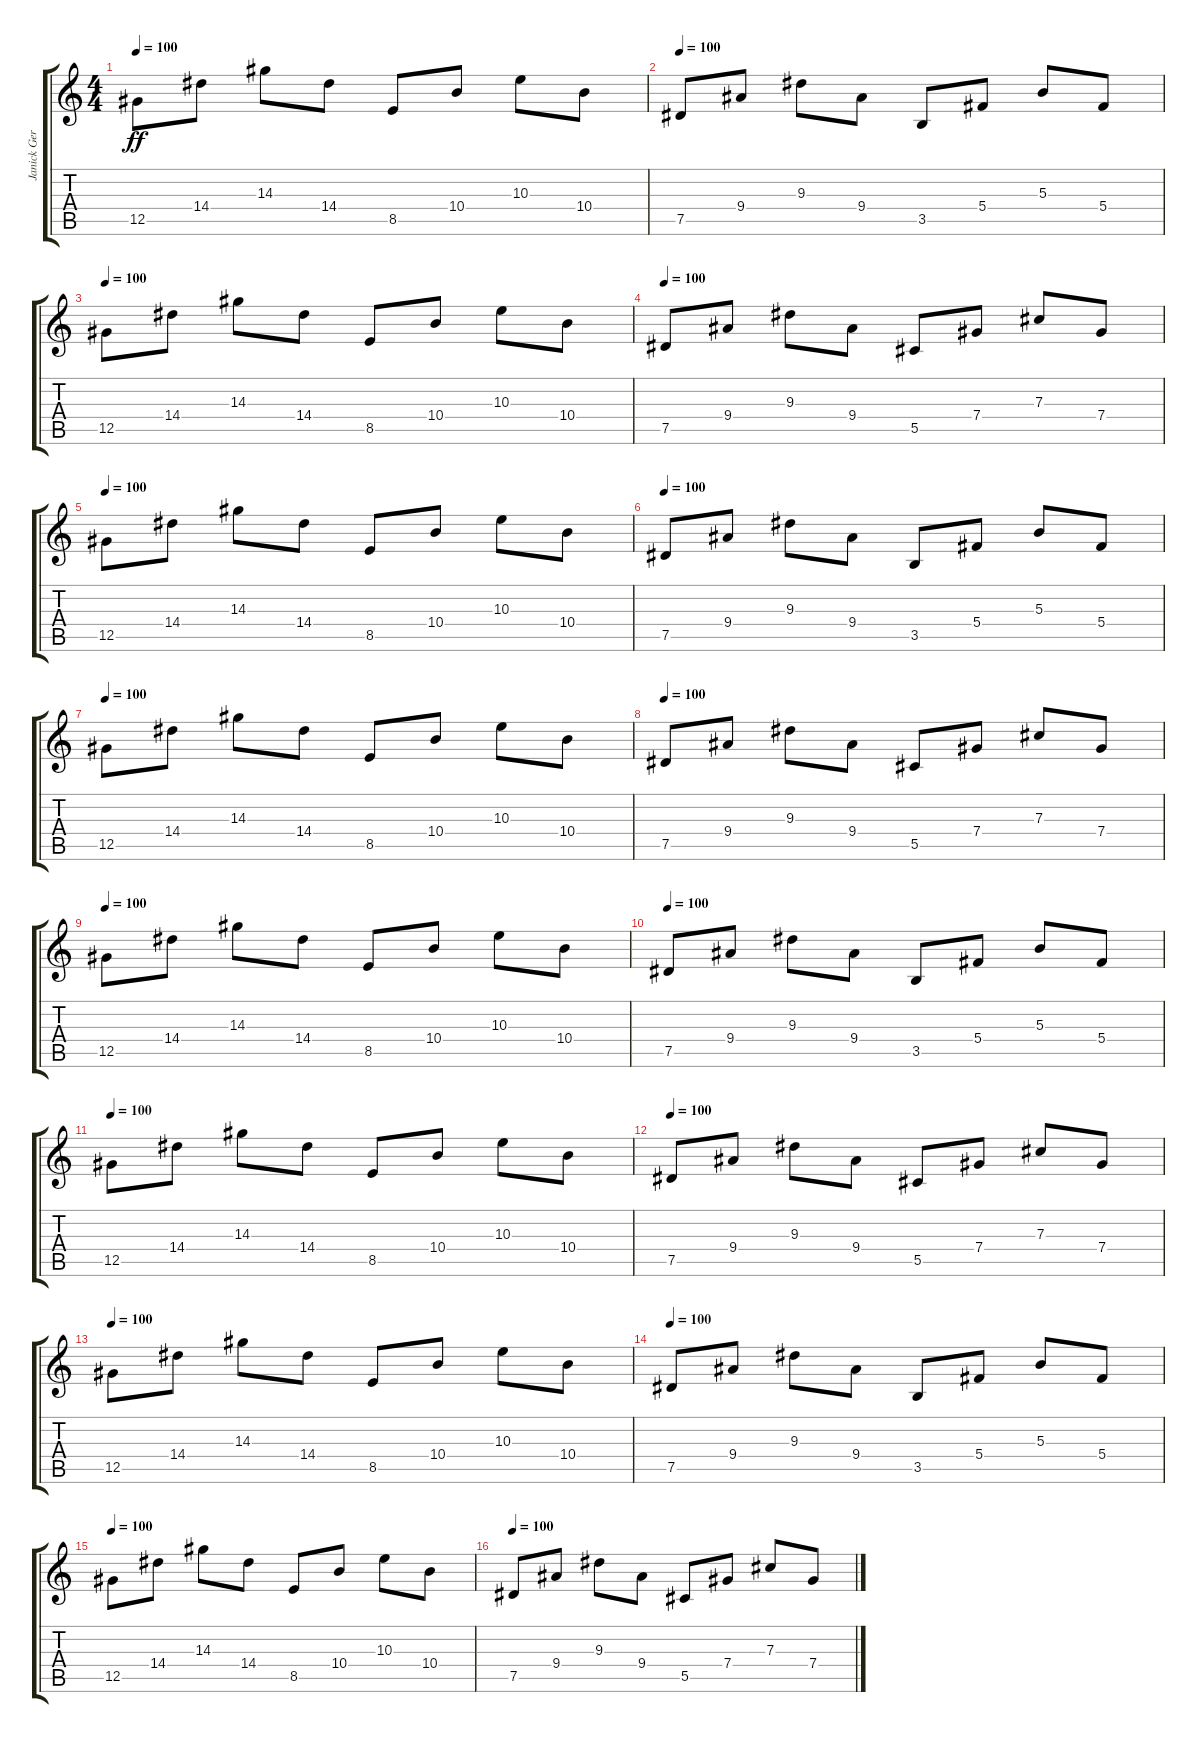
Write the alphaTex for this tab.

\track ("Janick Gers" "Janick Ger") {instrument overdrivenguitar}
\staff {score tabs}
\tuning (Eb4 Bb3 Gb3 Db3 Ab2 Eb2) {hide}
\ts (4 4)
\tempo 100
\clef g2
\ks c
12.5.8{dy ff volume 9} 14.4.8 14.3.8 14.4.8 8.5.8 10.4.8 10.3.8 10.4.8 |
\tempo 100
7.5.8 9.4.8 9.3.8 9.4.8 3.5.8 5.4.8 5.3.8 5.4.8 |
\tempo 100
12.5.8 14.4.8 14.3.8 14.4.8 8.5.8 10.4.8 10.3.8 10.4.8 |
\tempo 100
7.5.8 9.4.8 9.3.8 9.4.8 5.5.8 7.4.8 7.3.8 7.4.8 |
\tempo 100
12.5.8{volume 9} 14.4.8 14.3.8 14.4.8 8.5.8 10.4.8 10.3.8 10.4.8 |
\tempo 100
7.5.8 9.4.8 9.3.8 9.4.8 3.5.8 5.4.8 5.3.8 5.4.8 |
\tempo 100
12.5.8 14.4.8 14.3.8 14.4.8 8.5.8 10.4.8 10.3.8 10.4.8 |
\tempo 100
7.5.8 9.4.8 9.3.8 9.4.8 5.5.8 7.4.8 7.3.8 7.4.8 |
\tempo 100
12.5.8{volume 9} 14.4.8 14.3.8 14.4.8 8.5.8 10.4.8 10.3.8 10.4.8 |
\tempo 100
7.5.8 9.4.8 9.3.8 9.4.8 3.5.8 5.4.8 5.3.8 5.4.8 |
\tempo 100
12.5.8 14.4.8 14.3.8 14.4.8 8.5.8 10.4.8 10.3.8 10.4.8 |
\tempo 100
7.5.8 9.4.8 9.3.8 9.4.8 5.5.8 7.4.8 7.3.8 7.4.8 |
\tempo 100
12.5.8{volume 9} 14.4.8 14.3.8 14.4.8 8.5.8 10.4.8 10.3.8 10.4.8 |
\tempo 100
7.5.8 9.4.8 9.3.8 9.4.8 3.5.8 5.4.8 5.3.8 5.4.8 |
\tempo 100
12.5.8 14.4.8 14.3.8 14.4.8 8.5.8 10.4.8 10.3.8 10.4.8 |
\tempo 100
7.5.8 9.4.8 9.3.8 9.4.8 5.5.8 7.4.8 7.3.8 7.4.8
